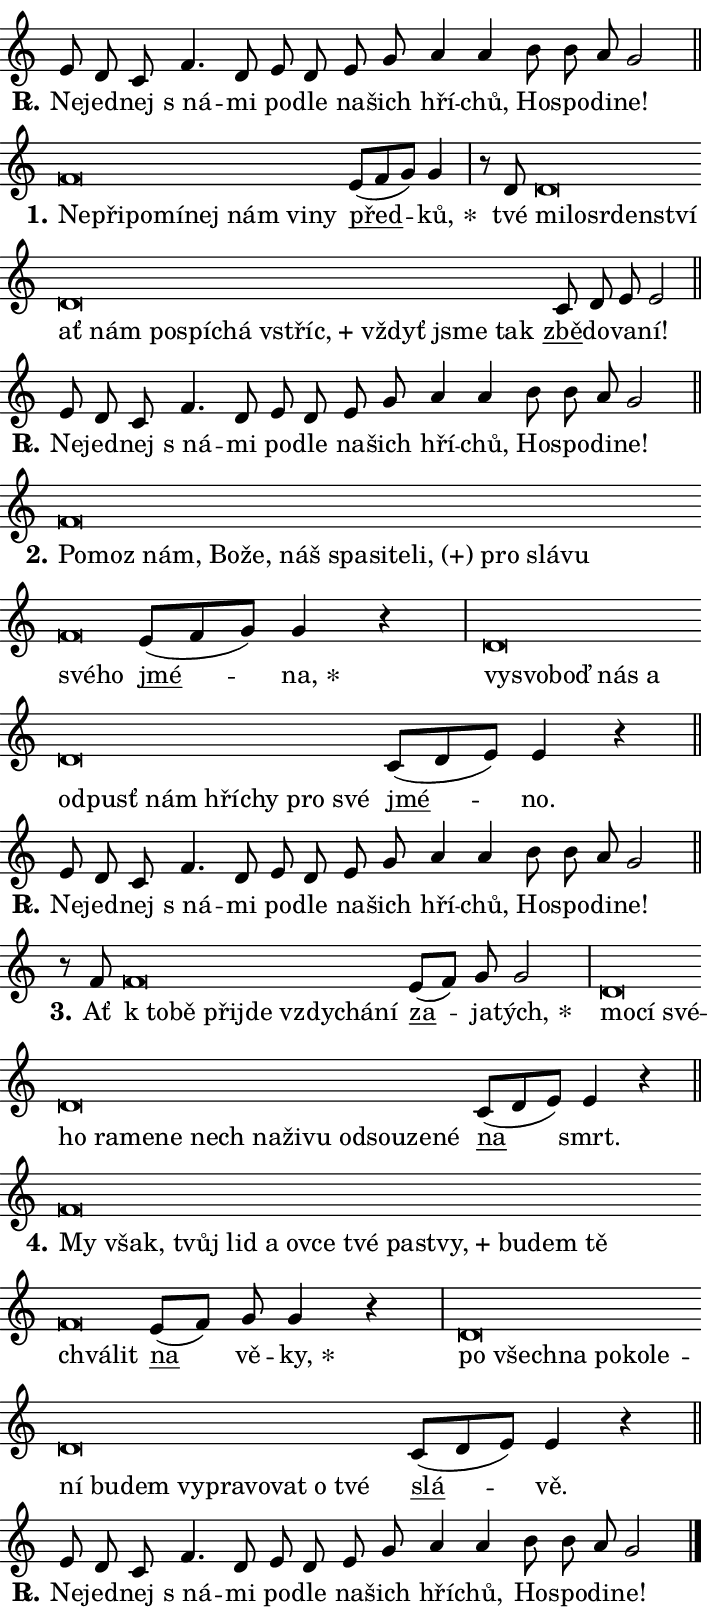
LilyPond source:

\version "2.24.0"
\header { tagline = "" }
\paper {
  indent = 0\cm
  top-margin = 0\cm
  right-margin = 0.13\cm % to fit lyric hyphens
  bottom-margin = 0\cm
  left-margin = 0\cm
  paper-width = 12\cm
  page-breaking = #ly:one-page-breaking
  system-system-spacing.basic-distance = #11
  score-system-spacing.basic-distance = #11
  ragged-last = ##f
}


%% Author: Thomas Morley
%% https://lists.gnu.org/archive/html/lilypond-user/2020-05/msg00002.html
#(define (line-position grob)
"Returns position of @var[grob} in current system:
   @code{'start}, if at first time-step
   @code{'end}, if at last time-step
   @code{'middle} otherwise
"
  (let* ((col (ly:item-get-column grob))
         (ln (ly:grob-object col 'left-neighbor))
         (rn (ly:grob-object col 'right-neighbor))
         (col-to-check-left (if (ly:grob? ln) ln col))
         (col-to-check-right (if (ly:grob? rn) rn col))
         (break-dir-left
           (and
             (ly:grob-property col-to-check-left 'non-musical #f)
             (ly:item-break-dir col-to-check-left)))
         (break-dir-right
           (and
             (ly:grob-property col-to-check-right 'non-musical #f)
             (ly:item-break-dir col-to-check-right))))
        (cond ((eqv? 1 break-dir-left) 'start)
              ((eqv? -1 break-dir-right) 'end)
              (else 'middle))))

#(define (tranparent-at-line-position vctor)
  (lambda (grob)
  "Relying on @code{line-position} select the relevant enry from @var{vctor}.
Used to determine transparency,"
    (case (line-position grob)
      ((end) (not (vector-ref vctor 0)))
      ((middle) (not (vector-ref vctor 1)))
      ((start) (not (vector-ref vctor 2))))))

noteHeadBreakVisibility =
#(define-music-function (break-visibility)(vector?)
"Makes @code{NoteHead}s transparent relying on @var{break-visibility}"
#{
  \override NoteHead.transparent =
    #(tranparent-at-line-position break-visibility)
#})

#(define delete-ledgers-for-transparent-note-heads
  (lambda (grob)
    "Reads whether a @code{NoteHead} is transparent.
If so this @code{NoteHead} is removed from @code{'note-heads} from
@var{grob}, which is supposed to be @code{LedgerLineSpanner}.
As a result ledgers are not printed for this @code{NoteHead}"
    (let* ((nhds-array (ly:grob-object grob 'note-heads))
           (nhds-list
             (if (ly:grob-array? nhds-array)
                 (ly:grob-array->list nhds-array)
                 '()))
           ;; Relies on the transparent-property being done before
           ;; Staff.LedgerLineSpanner.after-line-breaking is executed.
           ;; This is fragile ...
           (to-keep
             (remove
               (lambda (nhd)
                 (ly:grob-property nhd 'transparent #f))
               nhds-list)))
      ;; TODO find a better method to iterate over grob-arrays, similiar
      ;; to filter/remove etc for lists
      ;; For now rebuilt from scratch
      (set! (ly:grob-object grob 'note-heads)  '())
      (for-each
        (lambda (nhd)
          (ly:pointer-group-interface::add-grob grob 'note-heads nhd))
        to-keep))))

squashNotes = {
  \override NoteHead.X-extent = #'(-0.2 . 0.2)
  \override NoteHead.Y-extent = #'(-0.75 . 0)
  \override NoteHead.stencil =
    #(lambda (grob)
       (let ((pos (ly:grob-property grob 'staff-position)))
         (begin
           (if (< pos -7) (display "ERROR: Lower brevis then expected\n") (display ""))
           (if (<= pos -6) ly:text-interface::print ly:note-head::print))))
}
unSquashNotes = {
  \revert NoteHead.X-extent
  \revert NoteHead.Y-extent
  \revert NoteHead.stencil
}

hideNotes = \noteHeadBreakVisibility #begin-of-line-visible
unHideNotes = \noteHeadBreakVisibility #all-visible

% work-around for resetting accidentals
% https://lilypond.org/doc/v2.23/Documentation/notation/displaying-rhythms#unmetered-music
cadenzaMeasure = {
  \cadenzaOff
  \partial 1024 s1024
  \cadenzaOn
}

#(define-markup-command (accent layout props text) (markup?)
  "Underline accented syllable"
  (interpret-markup layout props
    #{\markup \override #'(offset . 4.3) \underline { #text }#}))

responsum = \markup \concat {
  "R" \hspace #-1.05 \path #0.1 #'((moveto 0 0.07) (lineto 0.9 0.8)) \hspace #0.05 "."
}

spaceSize = #0.6828661417322834 % exact space size for TeX Gyre Schola

\layout {
  \context {
    \Staff
    \remove "Time_signature_engraver"
    \override LedgerLineSpanner.after-line-breaking = #delete-ledgers-for-transparent-note-heads
  }
  \context {
    \Lyrics {
      \override LyricSpace.minimum-distance = \spaceSize
      \override LyricText.font-name = #"TeX Gyre Schola"
      \override LyricText.font-size = 1
      \override StanzaNumber.font-name = #"TeX Gyre Schola Bold"
      \override StanzaNumber.font-size = 1
    }
  }
  \context {
    \Score 
    \override NoteHead.text =
      #(lambda (grob) 
        (let ((pos (ly:grob-property grob 'staff-position)))
          #{\markup {
            \combine
              \halign #-0.55 \raise #(if (= pos -6) 0 0.5) \override #'(thickness . 2) \draw-line #'(3.2 . 0)
              \musicglyph "noteheads.sM1"
          }#}))
  }
}

% magnetic-lyrics.ily
%
%   written by
%     Jean Abou Samra <jean@abou-samra.fr>
%     Werner Lemberg <wl@gnu.org>
%
%   adapted by
%     Jiri Hon <jiri.hon@gmail.com>
%
% Version 2022-Apr-15

% https://www.mail-archive.com/lilypond-user@gnu.org/msg149350.html

#(define (Left_hyphen_pointer_engraver context)
   "Collect syllable-hyphen-syllable occurrences in lyrics and store
them in properties.  This engraver only looks to the left.  For
example, if the lyrics input is @code{foo -- bar}, it does the
following.

@itemize @bullet
@item
Set the @code{text} property of the @code{LyricHyphen} grob between
@q{foo} and @q{bar} to @code{foo}.

@item
Set the @code{left-hyphen} property of the @code{LyricText} grob with
text @q{foo} to the @code{LyricHyphen} grob between @q{foo} and
@q{bar}.
@end itemize

Use this auxiliary engraver in combination with the
@code{lyric-@/text::@/apply-@/magnetic-@/offset!} hook."
   (let ((hyphen #f)
         (text #f))
     (make-engraver
      (acknowledgers
       ((lyric-syllable-interface engraver grob source-engraver)
        (set! text grob)))
      (end-acknowledgers
       ((lyric-hyphen-interface engraver grob source-engraver)
        ;(when (not (grob::has-interface grob 'lyric-space-interface))
          (set! hyphen grob)));)
      ((stop-translation-timestep engraver)
       (when (and text hyphen)
         (ly:grob-set-object! text 'left-hyphen hyphen))
       (set! text #f)
       (set! hyphen #f)))))

#(define (lyric-text::apply-magnetic-offset! grob)
   "If the space between two syllables is less than the value in
property @code{LyricText@/.details@/.squash-threshold}, move the right
syllable to the left so that it gets concatenated with the left
syllable.

Use this function as a hook for
@code{LyricText@/.after-@/line-@/breaking} if the
@code{Left_@/hyphen_@/pointer_@/engraver} is active."
   (let ((hyphen (ly:grob-object grob 'left-hyphen #f)))
     (when hyphen
       (let ((left-text (ly:spanner-bound hyphen LEFT)))
         (when (grob::has-interface left-text 'lyric-syllable-interface)
           (let* ((common (ly:grob-common-refpoint grob left-text X))
                  (this-x-ext (ly:grob-extent grob common X))
                  (left-x-ext
                   (begin
                     ;; Trigger magnetism for left-text.
                     (ly:grob-property left-text 'after-line-breaking)
                     (ly:grob-extent left-text common X)))
                  ;; `delta` is the gap width between two syllables.
                  (delta (- (interval-start this-x-ext)
                            (interval-end left-x-ext)))
                  (details (ly:grob-property grob 'details))
                  (threshold (assoc-get 'squash-threshold details 0.2)))
             (when (< delta threshold)
               (let* (;; We have to manipulate the input text so that
                      ;; ligatures crossing syllable boundaries are not
                      ;; disabled.  For languages based on the Latin
                      ;; script this is essentially a beautification.
                      ;; However, for non-Western scripts it can be a
                      ;; necessity.
                      (lt (ly:grob-property left-text 'text))
                      (rt (ly:grob-property grob 'text))
                      (is-space (grob::has-interface hyphen 'lyric-space-interface))
                      (space (if is-space " " ""))
                      (extra-delta (if is-space spaceSize 0))
                      ;; Append new syllable.
                      (ltrt-space (if (and (string? lt) (string? rt))
                                (string-append lt space rt)
                                (make-concat-markup (list lt space rt))))
                      ;; Right-align `ltrt` to the right side.
                      (ltrt-space-markup (grob-interpret-markup
                               grob
                               (make-translate-markup
                                (cons (interval-length this-x-ext) 0)
                                (make-right-align-markup ltrt-space)))))
                 (begin
                   ;; Don't print `left-text`.
                   (ly:grob-set-property! left-text 'stencil #f)
                   ;; Set text and stencil (which holds all collected
                   ;; syllables so far) and shift it to the left.
                   (ly:grob-set-property! grob 'text ltrt-space)
                   (ly:grob-set-property! grob 'stencil ltrt-space-markup)
                   (ly:grob-translate-axis! grob (- (- delta extra-delta)) X))))))))))


#(define (lyric-hyphen::displace-bounds-first grob)
   ;; Make very sure this callback isn't triggered too early.
   (let ((left (ly:spanner-bound grob LEFT))
         (right (ly:spanner-bound grob RIGHT)))
     (ly:grob-property left 'after-line-breaking)
     (ly:grob-property right 'after-line-breaking)
     (ly:lyric-hyphen::print grob)))

squashThreshold = #0.4

\layout {
  \context {
    \Lyrics
    \consists #Left_hyphen_pointer_engraver
    \override LyricText.after-line-breaking =
      #lyric-text::apply-magnetic-offset!
    \override LyricHyphen.stencil = #lyric-hyphen::displace-bounds-first
    \override LyricText.details.squash-threshold = \squashThreshold
    \override LyricHyphen.minimum-distance = 0
    \override LyricHyphen.minimum-length = \squashThreshold
  }
}

squashText = \override LyricText.details.squash-threshold = 9999
unSquashText = \override LyricText.details.squash-threshold = \squashThreshold

leftText = \override LyricText.self-alignment-X = #LEFT
unLeftText = \revert LyricText.self-alignment-X

starOffset = #(lambda (grob) 
                (let ((x_offset (ly:self-alignment-interface::aligned-on-x-parent grob)))
                  (if (= x_offset 0) 0 (+ x_offset 1.2))))

star = #(define-music-function (syllable)(string?)
"Append star separator at the end of a syllable"
#{
  \once \override LyricText.X-offset = #starOffset
  \lyricmode { \markup {
    #syllable
    \override #'((font-name . "TeX Gyre Schola Bold")) \hspace #0.2 \lower #0.65 \larger "*"
  } }
#})

starAccent = #(define-music-function (syllable)(string?)
"Append star separator at the end of a syllable and make accent"
#{
  \once \override LyricText.X-offset = #starOffset
  \lyricmode { \markup {
    \accent #syllable
    \override #'((font-name . "TeX Gyre Schola Bold")) \hspace #0.2 \lower #0.65 \larger "*"
  } }
#})

breath = #(define-music-function (syllable)(string?)
"Append breathing indicator at the end of a syllable"
#{
  \lyricmode { \markup { #syllable "+" } }
#})

optionalBreath = #(define-music-function (syllable)(string?)
"Append optional breathing indicator at the end of a syllable"
#{
  \lyricmode { \markup { #syllable "(+)" } }
#})


\score {
    <<
        \new Voice = "melody" { \cadenzaOn \key c \major \relative { e'8 d c f4. d8 e d \bar "" e g \bar "" a4 a \bar "" b8 b a g2 \cadenzaMeasure \bar "||" \break } }
        \new Lyrics \lyricsto "melody" { \lyricmode { \set stanza = \responsum
Ne -- jed -- nej "s ná" -- mi po -- dle na -- šich hří -- chů, Ho -- spo -- di -- ne! } }
    >>
    \layout {}
}

\score {
    <<
        \new Voice = "melody" { \cadenzaOn \key c \major \relative { \squashNotes f'\breve*1/16 \hideNotes \breve*1/16 \bar "" \breve*1/16 \bar "" \breve*1/16 \bar "" \breve*1/16 \bar "" \breve*1/16 \bar "" \breve*1/16 \breve*1/16 \bar "" \unHideNotes \unSquashNotes \bar "" e8[( f g)] g4 \cadenzaMeasure \bar "|" r8 d \squashNotes d\breve*1/16 \hideNotes \breve*1/16 \bar "" \breve*1/16 \bar "" \breve*1/16 \bar "" \breve*1/16 \bar "" \breve*1/16 \bar "" \breve*1/16 \bar "" \breve*1/16 \bar "" \breve*1/16 \bar "" \breve*1/16 \bar "" \breve*1/16 \bar "" \breve*1/16 \bar "" \breve*1/16 \breve*1/16 \bar "" \unHideNotes \unSquashNotes \bar "" c8 d e e2 \cadenzaMeasure \bar "||" \break } }
        \new Lyrics \lyricsto "melody" { \lyricmode { \set stanza = "1."
\leftText Ne -- \squashText při -- po -- mí -- nej nám vi -- ny \unLeftText \unSquashText \markup \accent před -- \star ků, tvé \leftText mi -- \squashText lo -- sr -- den -- ství ať nám po -- spí -- chá \breath "vstříc," vždyť jsme tak \unLeftText \unSquashText \markup \accent zbě -- do -- va -- ní! } }
    >>
    \layout {}
}

\score {
    <<
        \new Voice = "melody" { \cadenzaOn \key c \major \relative { e'8 d c f4. d8 e d \bar "" e g \bar "" a4 a \bar "" b8 b a g2 \cadenzaMeasure \bar "||" \break } }
        \new Lyrics \lyricsto "melody" { \lyricmode { \set stanza = \responsum
Ne -- jed -- nej "s ná" -- mi po -- dle na -- šich hří -- chů, Ho -- spo -- di -- ne! } }
    >>
    \layout {}
}

\score {
    <<
        \new Voice = "melody" { \cadenzaOn \key c \major \relative { \squashNotes f'\breve*1/16 \hideNotes \breve*1/16 \bar "" \breve*1/16 \bar "" \breve*1/16 \bar "" \breve*1/16 \bar "" \breve*1/16 \bar "" \breve*1/16 \bar "" \breve*1/16 \bar "" \breve*1/16 \bar "" \breve*1/16 \bar "" \breve*1/16 \bar "" \breve*1/16 \bar "" \breve*1/16 \bar "" \breve*1/16 \breve*1/16 \bar "" \unHideNotes \unSquashNotes \bar "" e8[( f g)] g4 r \cadenzaMeasure \bar "|" \squashNotes d\breve*1/16 \hideNotes \breve*1/16 \bar "" \breve*1/16 \bar "" \breve*1/16 \bar "" \breve*1/16 \bar "" \breve*1/16 \bar "" \breve*1/16 \bar "" \breve*1/16 \bar "" \breve*1/16 \bar "" \breve*1/16 \bar "" \breve*1/16 \breve*1/16 \bar "" \unHideNotes \unSquashNotes \bar "" c8[( d e)] e4 r \cadenzaMeasure \bar "||" \break } }
        \new Lyrics \lyricsto "melody" { \lyricmode { \set stanza = "2."
\leftText Po -- \squashText moz nám, Bo -- že, náš spa -- si -- te -- \optionalBreath li, pro slá -- vu své -- ho \unLeftText \unSquashText \markup \accent jmé -- \star na, \leftText vy -- \squashText svo -- boď nás a od -- pusť nám hří -- chy pro své \unLeftText \unSquashText \markup \accent jmé -- no. } }
    >>
    \layout {}
}

\score {
    <<
        \new Voice = "melody" { \cadenzaOn \key c \major \relative { e'8 d c f4. d8 e d \bar "" e g \bar "" a4 a \bar "" b8 b a g2 \cadenzaMeasure \bar "||" \break } }
        \new Lyrics \lyricsto "melody" { \lyricmode { \set stanza = \responsum
Ne -- jed -- nej "s ná" -- mi po -- dle na -- šich hří -- chů, Ho -- spo -- di -- ne! } }
    >>
    \layout {}
}

\score {
    <<
        \new Voice = "melody" { \cadenzaOn \key c \major \relative { r8 f' \squashNotes f\breve*1/16 \hideNotes \breve*1/16 \bar "" \breve*1/16 \bar "" \breve*1/16 \bar "" \breve*1/16 \bar "" \breve*1/16 \breve*1/16 \bar "" \unHideNotes \unSquashNotes \bar "" e8[( f)] g g2 \cadenzaMeasure \bar "|" \squashNotes d\breve*1/16 \hideNotes \breve*1/16 \bar "" \breve*1/16 \bar "" \breve*1/16 \bar "" \breve*1/16 \bar "" \breve*1/16 \bar "" \breve*1/16 \bar "" \breve*1/16 \bar "" \breve*1/16 \bar "" \breve*1/16 \bar "" \breve*1/16 \bar "" \breve*1/16 \bar "" \breve*1/16 \bar "" \breve*1/16 \breve*1/16 \bar "" \unHideNotes \unSquashNotes \bar "" c8[( d e)] e4 r \cadenzaMeasure \bar "||" \break } }
        \new Lyrics \lyricsto "melody" { \lyricmode { \set stanza = "3."
Ať \leftText "k to" -- \squashText bě při -- jde vzdy -- chá -- ní \unLeftText \unSquashText \markup \accent za -- ja -- \star tých, \leftText mo -- \squashText cí své -- ho ra -- me -- ne nech na -- ži -- vu od -- sou -- ze -- né \unLeftText \unSquashText \markup \accent na smrt. } }
    >>
    \layout {}
}

\score {
    <<
        \new Voice = "melody" { \cadenzaOn \key c \major \relative { \squashNotes f'\breve*1/16 \hideNotes \breve*1/16 \bar "" \breve*1/16 \bar "" \breve*1/16 \bar "" \breve*1/16 \bar "" \breve*1/16 \bar "" \breve*1/16 \bar "" \breve*1/16 \bar "" \breve*1/16 \bar "" \breve*1/16 \bar "" \breve*1/16 \bar "" \breve*1/16 \bar "" \breve*1/16 \bar "" \breve*1/16 \breve*1/16 \bar "" \unHideNotes \unSquashNotes \bar "" e8[( f)] g g4 r \cadenzaMeasure \bar "|" \squashNotes d\breve*1/16 \hideNotes \breve*1/16 \bar "" \breve*1/16 \bar "" \breve*1/16 \bar "" \breve*1/16 \bar "" \breve*1/16 \bar "" \breve*1/16 \bar "" \breve*1/16 \bar "" \breve*1/16 \bar "" \breve*1/16 \bar "" \breve*1/16 \bar "" \breve*1/16 \bar "" \breve*1/16 \bar "" \breve*1/16 \breve*1/16 \bar "" \unHideNotes \unSquashNotes \bar "" c8[( d e)] e4 r \cadenzaMeasure \bar "||" \break } }
        \new Lyrics \lyricsto "melody" { \lyricmode { \set stanza = "4."
\leftText My \squashText však, tvůj lid a ov -- ce tvé pa -- \breath "stvy," bu -- dem tě chvá -- lit \unLeftText \unSquashText \markup \accent na vě -- \star ky, \leftText po \squashText všech -- na po -- ko -- le -- ní bu -- dem vy -- pra -- vo -- vat o tvé \unLeftText \unSquashText \markup \accent slá -- vě. } }
    >>
    \layout {}
}

\score {
    <<
        \new Voice = "melody" { \cadenzaOn \key c \major \relative { e'8 d c f4. d8 e d \bar "" e g \bar "" a4 a \bar "" b8 b a g2 \cadenzaMeasure \bar "||" \break } \bar "|." }
        \new Lyrics \lyricsto "melody" { \lyricmode { \set stanza = \responsum
Ne -- jed -- nej "s ná" -- mi po -- dle na -- šich hří -- chů, Ho -- spo -- di -- ne! } }
    >>
    \layout {}
}
